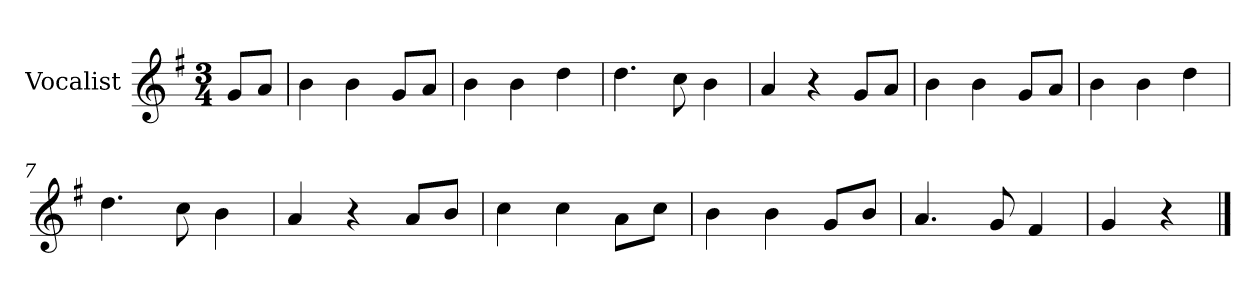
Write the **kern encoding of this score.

**kern
*part1
*staff1
*I"Vocalist
*k[f#]
*G:
*M3/4
=
8gL
8aJ
=1
4b
4b
8gL
8aJ
=2
4b
4b
4dd
=3
4.dd
8cc
4b
=4
4a
4r
8gL
8aJ
=5
4b
4b
8gL
8aJ
=6
4b
4b
4dd
=7
4.dd
8cc
4b
=8
4a
4r
8aL
8bJ
=9
4cc
4cc
8aL
8ccJ
=10
4b
4b
8gL
8bJ
=11
4.a
8g
4f#
=12
4g
4r
==
*-
